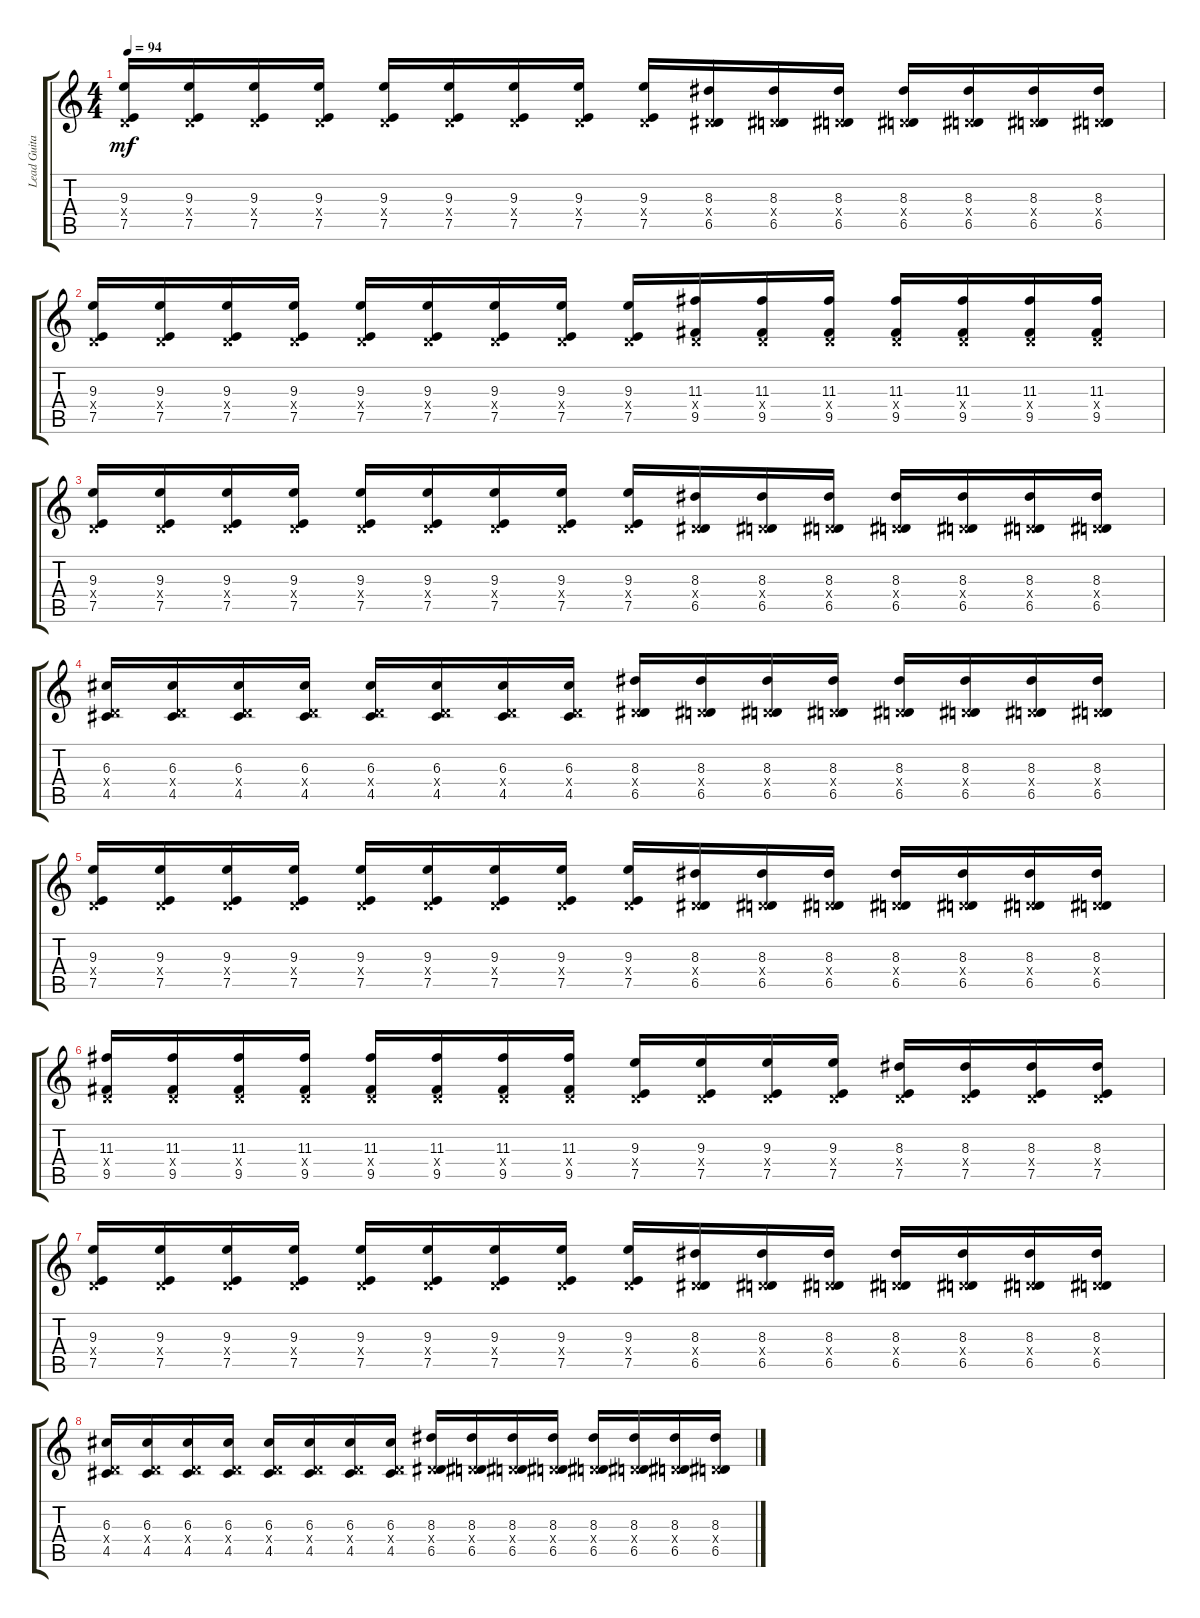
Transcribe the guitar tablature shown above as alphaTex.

\track ("Lead Guitar(Alex)" "Lead Guita") {instrument distortionguitar}
\staff {score tabs}
\tuning (E4 B3 G3 D3 A2 E2) {hide}
\ts (4 4)
\tempo 94
\clef g2
\ks c
(9.3 0.4{x} 7.5).16{dy mf} (9.3 0.4{x} 7.5).16 (9.3 0.4{x} 7.5).16 (9.3 0.4{x} 7.5).16 (9.3 0.4{x} 7.5).16 (9.3 0.4{x} 7.5).16 (9.3 0.4{x} 7.5).16 (9.3 0.4{x} 7.5).16 (9.3 0.4{x} 7.5).16 (8.3 0.4{x} 6.5).16 (8.3 0.4{x} 6.5).16 (8.3 0.4{x} 6.5).16 (8.3 0.4{x} 6.5).16 (8.3 0.4{x} 6.5).16 (8.3 0.4{x} 6.5).16 (8.3 0.4{x} 6.5).16 |
(9.3 0.4{x} 7.5).16 (9.3 0.4{x} 7.5).16 (9.3 0.4{x} 7.5).16 (9.3 0.4{x} 7.5).16 (9.3 0.4{x} 7.5).16 (9.3 0.4{x} 7.5).16 (9.3 0.4{x} 7.5).16 (9.3 0.4{x} 7.5).16 (9.3 0.4{x} 7.5).16 (11.3 0.4{x} 9.5).16 (11.3 0.4{x} 9.5).16 (11.3 0.4{x} 9.5).16 (11.3 0.4{x} 9.5).16 (11.3 0.4{x} 9.5).16 (11.3 0.4{x} 9.5).16 (11.3 0.4{x} 9.5).16 |
(9.3 0.4{x} 7.5).16 (9.3 0.4{x} 7.5).16 (9.3 0.4{x} 7.5).16 (9.3 0.4{x} 7.5).16 (9.3 0.4{x} 7.5).16 (9.3 0.4{x} 7.5).16 (9.3 0.4{x} 7.5).16 (9.3 0.4{x} 7.5).16 (9.3 0.4{x} 7.5).16 (8.3 0.4{x} 6.5).16 (8.3 0.4{x} 6.5).16 (8.3 0.4{x} 6.5).16 (8.3 0.4{x} 6.5).16 (8.3 0.4{x} 6.5).16 (8.3 0.4{x} 6.5).16 (8.3 0.4{x} 6.5).16 |
(6.3 0.4{x} 4.5).16 (6.3 0.4{x} 4.5).16 (6.3 0.4{x} 4.5).16 (6.3 0.4{x} 4.5).16 (6.3 0.4{x} 4.5).16 (6.3 0.4{x} 4.5).16 (6.3 0.4{x} 4.5).16 (6.3 0.4{x} 4.5).16 (8.3 0.4{x} 6.5).16 (8.3 0.4{x} 6.5).16 (8.3 0.4{x} 6.5).16 (8.3 0.4{x} 6.5).16 (8.3 0.4{x} 6.5).16 (8.3 0.4{x} 6.5).16 (8.3 0.4{x} 6.5).16 (8.3 0.4{x} 6.5).16 |
(9.3 0.4{x} 7.5).16 (9.3 0.4{x} 7.5).16 (9.3 0.4{x} 7.5).16 (9.3 0.4{x} 7.5).16 (9.3 0.4{x} 7.5).16 (9.3 0.4{x} 7.5).16 (9.3 0.4{x} 7.5).16 (9.3 0.4{x} 7.5).16 (9.3 0.4{x} 7.5).16 (8.3 0.4{x} 6.5).16 (8.3 0.4{x} 6.5).16 (8.3 0.4{x} 6.5).16 (8.3 0.4{x} 6.5).16 (8.3 0.4{x} 6.5).16 (8.3 0.4{x} 6.5).16 (8.3 0.4{x} 6.5).16 |
(11.3 0.4{x} 9.5).16 (11.3 0.4{x} 9.5).16 (11.3 0.4{x} 9.5).16 (11.3 0.4{x} 9.5).16 (11.3 0.4{x} 9.5).16 (11.3 0.4{x} 9.5).16 (11.3 0.4{x} 9.5).16 (11.3 0.4{x} 9.5).16 (9.3 0.4{x} 7.5).16 (9.3 0.4{x} 7.5).16 (9.3 0.4{x} 7.5).16 (9.3 0.4{x} 7.5).16 (8.3 0.4{x} 7.5).16 (8.3 0.4{x} 7.5).16 (8.3 0.4{x} 7.5).16 (8.3 0.4{x} 7.5).16 |
(9.3 0.4{x} 7.5).16 (9.3 0.4{x} 7.5).16 (9.3 0.4{x} 7.5).16 (9.3 0.4{x} 7.5).16 (9.3 0.4{x} 7.5).16 (9.3 0.4{x} 7.5).16 (9.3 0.4{x} 7.5).16 (9.3 0.4{x} 7.5).16 (9.3 0.4{x} 7.5).16 (8.3 0.4{x} 6.5).16 (8.3 0.4{x} 6.5).16 (8.3 0.4{x} 6.5).16 (8.3 0.4{x} 6.5).16 (8.3 0.4{x} 6.5).16 (8.3 0.4{x} 6.5).16 (8.3 0.4{x} 6.5).16 |
(6.3 0.4{x} 4.5).16 (6.3 0.4{x} 4.5).16 (6.3 0.4{x} 4.5).16 (6.3 0.4{x} 4.5).16 (6.3 0.4{x} 4.5).16 (6.3 0.4{x} 4.5).16 (6.3 0.4{x} 4.5).16 (6.3 0.4{x} 4.5).16 (8.3 0.4{x} 6.5).16 (8.3 0.4{x} 6.5).16 (8.3 0.4{x} 6.5).16 (8.3 0.4{x} 6.5).16 (8.3 0.4{x} 6.5).16 (8.3 0.4{x} 6.5).16 (8.3 0.4{x} 6.5).16 (8.3 0.4{x} 6.5).16
